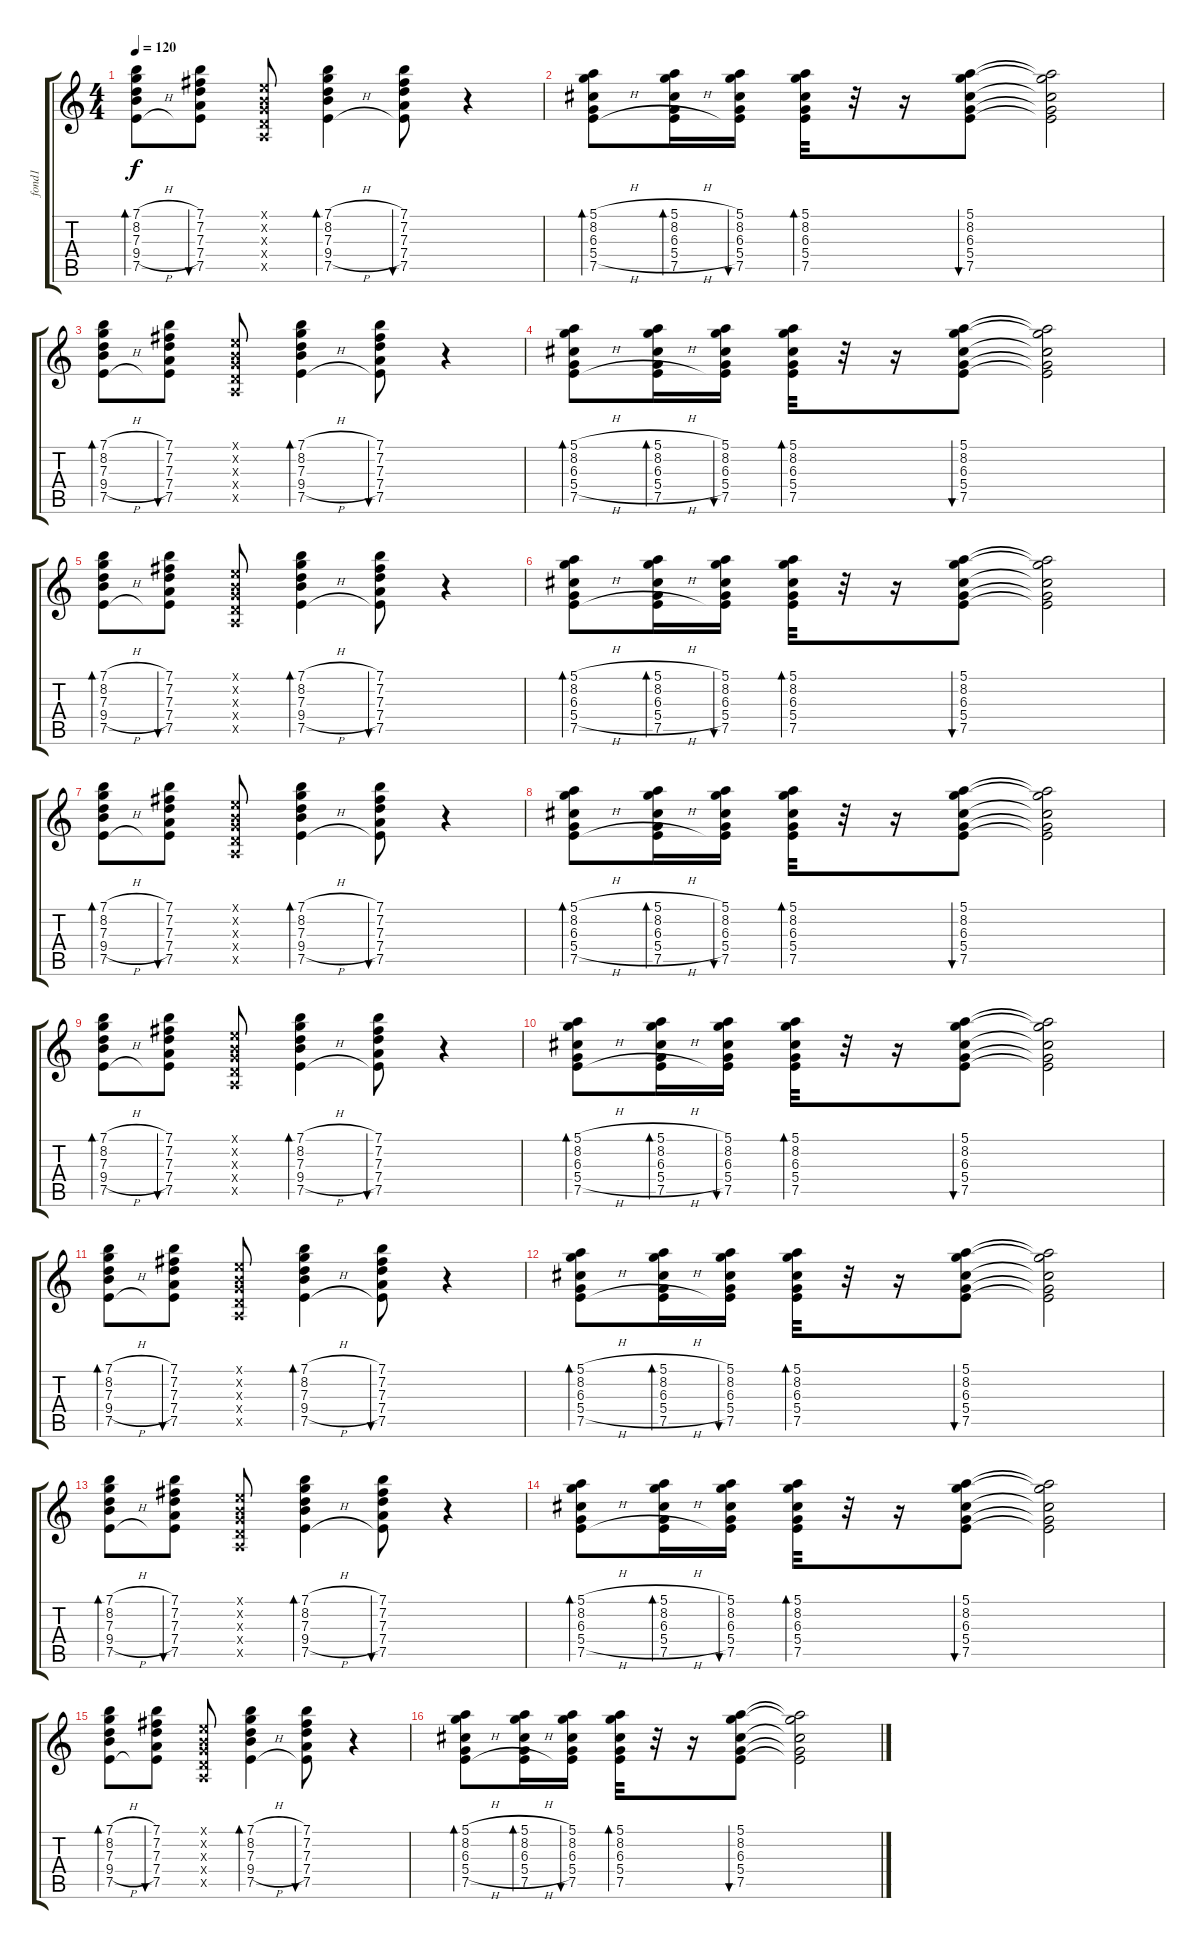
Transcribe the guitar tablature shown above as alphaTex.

\track ("fond1" "fond1") {instrument acousticguitarnylon}
\staff {score tabs}
\tuning (E4 B3 G3 D3 A2 E2) {hide}
\ts (4 4)
\tempo 120
\clef g2
\ks c
(7.1{h} 8.2{h} 7.3{h} 9.4{h} 7.5{h}).8{bd 30 dy f instrument acousticguitarnylon} (7.1 7.2 7.3 7.4 7.5).8{bu 30} (0.1{x} 0.2{x} 0.3{x} 0.4{x} 0.5{x}).8 (7.1{h} 8.2{h} 7.3{h} 9.4{h} 7.5{h}).4{bd 30} (7.1 7.2 7.3 7.4 7.5).8{bu 30} r.4 |
(5.1{h} 8.2{h} 6.3{h} 5.4{h} 7.5{h}).8{bd 30} (5.1{h} 8.2{h} 6.3{h} 5.4{h} 7.5{h}).16{bd 30} (5.1 8.2 6.3 5.4 7.5).16{bu 30} (5.1 8.2 6.3 5.4 7.5).32{bd 30} r.32 r.16 (5.1 8.2 6.3 5.4 7.5).8{bu 30} (5.1{t} 8.2{t} 6.3{t} 5.4{t} 7.5{t}).2 |
(7.1{h} 8.2{h} 7.3{h} 9.4{h} 7.5{h}).8{bd 30} (7.1 7.2 7.3 7.4 7.5).8{bu 30} (0.1{x} 0.2{x} 0.3{x} 0.4{x} 0.5{x}).8 (7.1{h} 8.2{h} 7.3{h} 9.4{h} 7.5{h}).4{bd 30} (7.1 7.2 7.3 7.4 7.5).8{bu 30} r.4 |
(5.1{h} 8.2{h} 6.3{h} 5.4{h} 7.5{h}).8{bd 30} (5.1{h} 8.2{h} 6.3{h} 5.4{h} 7.5{h}).16{bd 30} (5.1 8.2 6.3 5.4 7.5).16{bu 30} (5.1 8.2 6.3 5.4 7.5).32{bd 30} r.32 r.16 (5.1 8.2 6.3 5.4 7.5).8{bu 30} (5.1{t} 8.2{t} 6.3{t} 5.4{t} 7.5{t}).2 |
(7.1{h} 8.2{h} 7.3{h} 9.4{h} 7.5{h}).8{bd 30} (7.1 7.2 7.3 7.4 7.5).8{bu 30} (0.1{x} 0.2{x} 0.3{x} 0.4{x} 0.5{x}).8 (7.1{h} 8.2{h} 7.3{h} 9.4{h} 7.5{h}).4{bd 30} (7.1 7.2 7.3 7.4 7.5).8{bu 30} r.4 |
(5.1{h} 8.2{h} 6.3{h} 5.4{h} 7.5{h}).8{bd 30} (5.1{h} 8.2{h} 6.3{h} 5.4{h} 7.5{h}).16{bd 30} (5.1 8.2 6.3 5.4 7.5).16{bu 30} (5.1 8.2 6.3 5.4 7.5).32{bd 30} r.32 r.16 (5.1 8.2 6.3 5.4 7.5).8{bu 30} (5.1{t} 8.2{t} 6.3{t} 5.4{t} 7.5{t}).2 |
(7.1{h} 8.2{h} 7.3{h} 9.4{h} 7.5{h}).8{bd 30} (7.1 7.2 7.3 7.4 7.5).8{bu 30} (0.1{x} 0.2{x} 0.3{x} 0.4{x} 0.5{x}).8 (7.1{h} 8.2{h} 7.3{h} 9.4{h} 7.5{h}).4{bd 30} (7.1 7.2 7.3 7.4 7.5).8{bu 30} r.4 |
(5.1{h} 8.2{h} 6.3{h} 5.4{h} 7.5{h}).8{bd 30} (5.1{h} 8.2{h} 6.3{h} 5.4{h} 7.5{h}).16{bd 30} (5.1 8.2 6.3 5.4 7.5).16{bu 30} (5.1 8.2 6.3 5.4 7.5).32{bd 30} r.32 r.16 (5.1 8.2 6.3 5.4 7.5).8{bu 30} (5.1{t} 8.2{t} 6.3{t} 5.4{t} 7.5{t}).2 |
(7.1{h} 8.2{h} 7.3{h} 9.4{h} 7.5{h}).8{bd 30} (7.1 7.2 7.3 7.4 7.5).8{bu 30} (0.1{x} 0.2{x} 0.3{x} 0.4{x} 0.5{x}).8 (7.1{h} 8.2{h} 7.3{h} 9.4{h} 7.5{h}).4{bd 30} (7.1 7.2 7.3 7.4 7.5).8{bu 30} r.4 |
(5.1{h} 8.2{h} 6.3{h} 5.4{h} 7.5{h}).8{bd 30} (5.1{h} 8.2{h} 6.3{h} 5.4{h} 7.5{h}).16{bd 30} (5.1 8.2 6.3 5.4 7.5).16{bu 30} (5.1 8.2 6.3 5.4 7.5).32{bd 30} r.32 r.16 (5.1 8.2 6.3 5.4 7.5).8{bu 30} (5.1{t} 8.2{t} 6.3{t} 5.4{t} 7.5{t}).2 |
(7.1{h} 8.2{h} 7.3{h} 9.4{h} 7.5{h}).8{bd 30} (7.1 7.2 7.3 7.4 7.5).8{bu 30} (0.1{x} 0.2{x} 0.3{x} 0.4{x} 0.5{x}).8 (7.1{h} 8.2{h} 7.3{h} 9.4{h} 7.5{h}).4{bd 30} (7.1 7.2 7.3 7.4 7.5).8{bu 30} r.4 |
(5.1{h} 8.2{h} 6.3{h} 5.4{h} 7.5{h}).8{bd 30} (5.1{h} 8.2{h} 6.3{h} 5.4{h} 7.5{h}).16{bd 30} (5.1 8.2 6.3 5.4 7.5).16{bu 30} (5.1 8.2 6.3 5.4 7.5).32{bd 30} r.32 r.16 (5.1 8.2 6.3 5.4 7.5).8{bu 30} (5.1{t} 8.2{t} 6.3{t} 5.4{t} 7.5{t}).2 |
(7.1{h} 8.2{h} 7.3{h} 9.4{h} 7.5{h}).8{bd 30} (7.1 7.2 7.3 7.4 7.5).8{bu 30} (0.1{x} 0.2{x} 0.3{x} 0.4{x} 0.5{x}).8 (7.1{h} 8.2{h} 7.3{h} 9.4{h} 7.5{h}).4{bd 30} (7.1 7.2 7.3 7.4 7.5).8{bu 30} r.4 |
(5.1{h} 8.2{h} 6.3{h} 5.4{h} 7.5{h}).8{bd 30} (5.1{h} 8.2{h} 6.3{h} 5.4{h} 7.5{h}).16{bd 30} (5.1 8.2 6.3 5.4 7.5).16{bu 30} (5.1 8.2 6.3 5.4 7.5).32{bd 30} r.32 r.16 (5.1 8.2 6.3 5.4 7.5).8{bu 30} (5.1{t} 8.2{t} 6.3{t} 5.4{t} 7.5{t}).2 |
(7.1{h} 8.2{h} 7.3{h} 9.4{h} 7.5{h}).8{bd 30} (7.1 7.2 7.3 7.4 7.5).8{bu 30} (0.1{x} 0.2{x} 0.3{x} 0.4{x} 0.5{x}).8 (7.1{h} 8.2{h} 7.3{h} 9.4{h} 7.5{h}).4{bd 30} (7.1 7.2 7.3 7.4 7.5).8{bu 30} r.4 |
(5.1{h} 8.2{h} 6.3{h} 5.4{h} 7.5{h}).8{bd 30} (5.1{h} 8.2{h} 6.3{h} 5.4{h} 7.5{h}).16{bd 30} (5.1 8.2 6.3 5.4 7.5).16{bu 30} (5.1 8.2 6.3 5.4 7.5).32{bd 30} r.32 r.16 (5.1 8.2 6.3 5.4 7.5).8{bu 30} (5.1{t} 8.2{t} 6.3{t} 5.4{t} 7.5{t}).2
